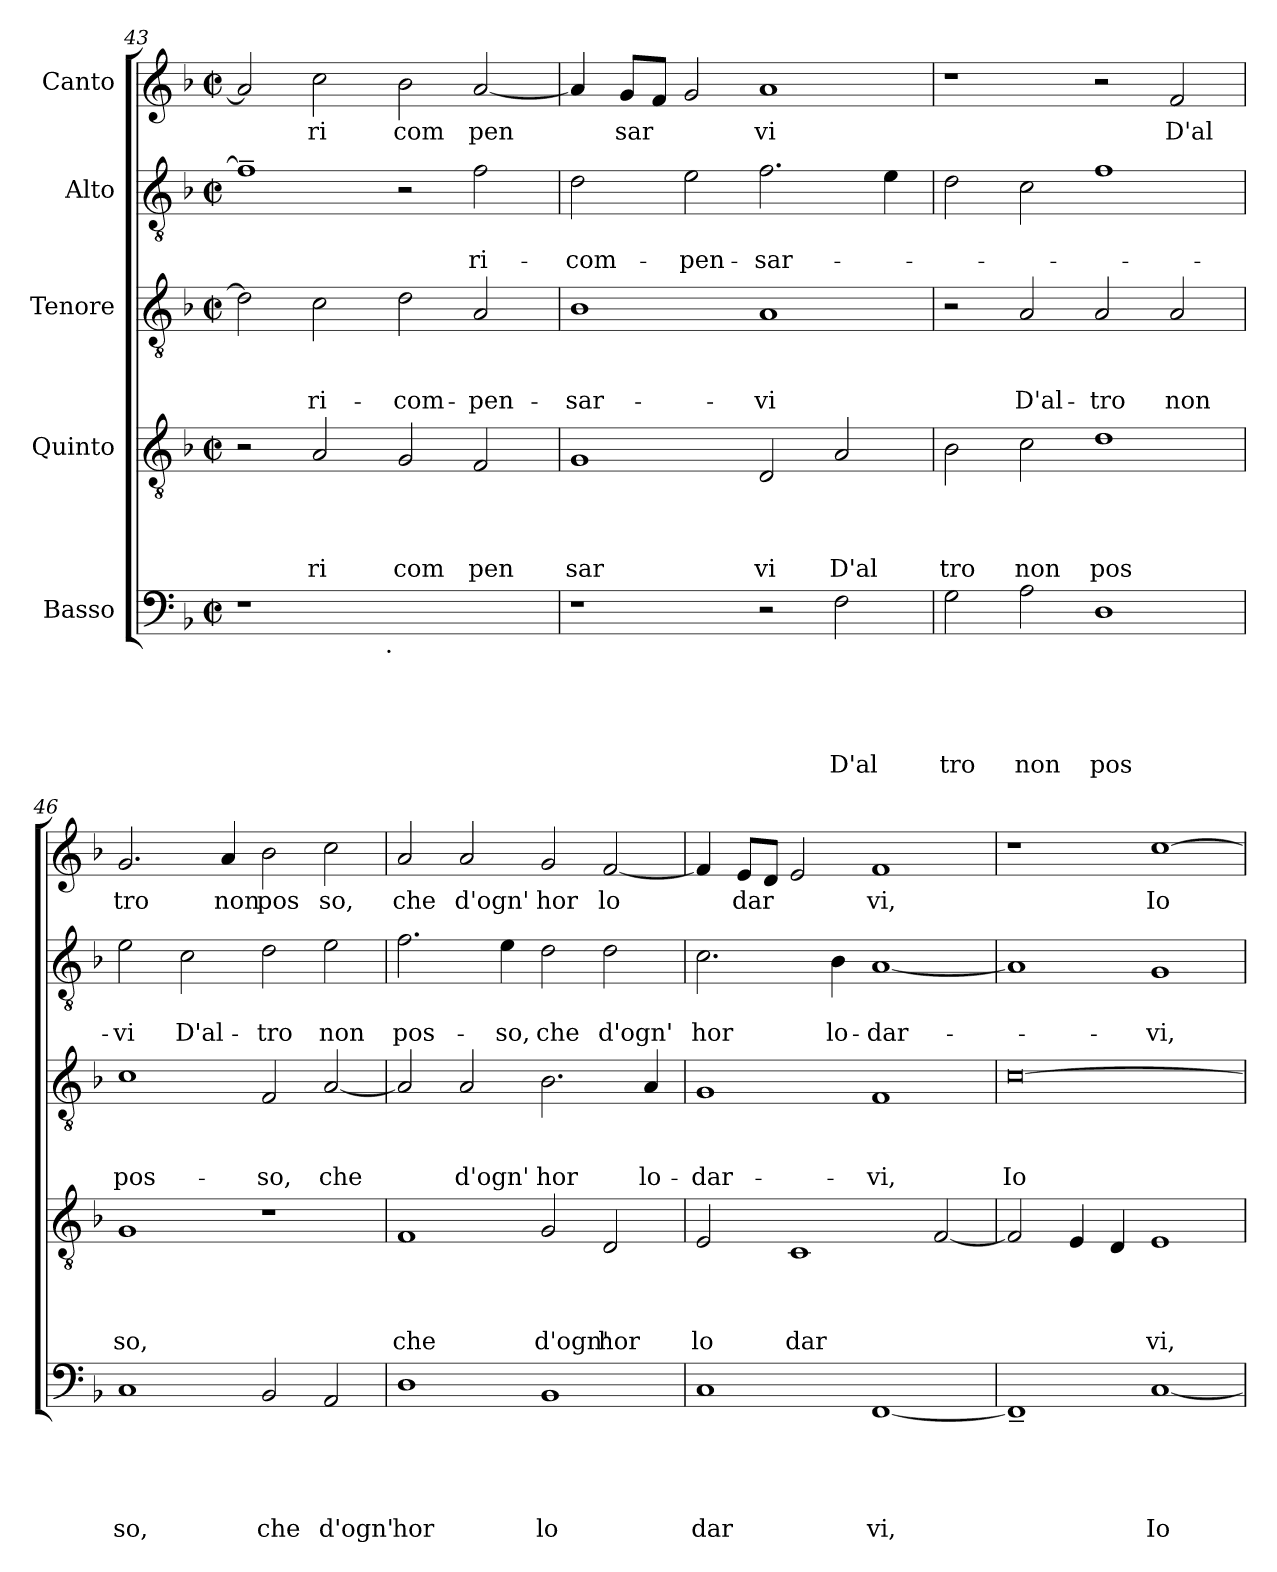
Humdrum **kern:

**kern	**text	**text	**text	**text	**text	**kern	**text	**text	**text	**text	**kern	**text	**text	**text	**kern	**text	**text	**kern	**text
*part5	*part5	*part5	*part5	*part5	*part5	*part4	*part4	*part4	*part4	*part4	*part3	*part3	*part3	*part3	*part2	*part2	*part2	*part1	*part1
*staff5	*staff5	*staff5	*staff5	*staff5	*staff5	*staff4	*staff4	*staff4	*staff4	*staff4	*staff3	*staff3	*staff3	*staff3	*staff2	*staff2	*staff2	*staff1	*staff1
*I"Basso	*	*	*	*	*	*I"Quinto	*	*	*	*	*I"Tenore	*	*	*	*I"Alto	*	*	*I"Canto	*
!!LO:LB:g=z
*clefF4	*	*	*	*	*	*clefGv2	*	*	*	*	*clefGv2	*	*	*	*clefGv2	*	*	*clefG2	*
*k[b-]	*	*	*	*	*	*k[b-]	*	*	*	*	*k[b-]	*	*	*	*k[b-]	*	*	*k[b-]	*
*F:	*	*	*	*	*	*F:	*	*	*	*	*F:	*	*	*	*F:	*	*	*F:	*
*M2/2	*	*	*	*	*	*M2/2	*	*	*	*	*M2/2	*	*	*	*M2/2	*	*	*M2/2	*
*met(c|)	*	*	*	*	*	*met(c|)	*	*	*	*	*met(c|)	*	*	*	*met(c|)	*	*	*met(c|)	*
=43	=43	=43	=43	=43	=43	=43	=43	=43	=43	=43	=43	=43	=43	=43	=43	=43	=43	=43	=43
*^	*	*	*	*	*	*	*	*	*	*	*	*	*	*	*	*	*	*	*
1r	2ryy	.	.	.	.	.	2r	.	.	.	.	2d\]	.	.	.	1f~>]	.	.	2a/]	.
!	!	!	!	!	!	!	!	!	!	!	!LO:LY:b	!	!	!	!LO:LY:b	!	!	!	!	!LO:LY:b
.	4...ryy	.	.	.	.	.	2A/	.	.	.	ri	2c\	.	.	ri-	.	.	.	2cc\	ri
!	!LO:TX:b:t=.	!	!	!	!	!	!	!	!	!	!	!	!	!	!	!	!	!	!	!
.	1ryy	.	.	.	.	.	.	.	.	.	.	.	.	.	.	.	.	.	.	.
!	!	!	!	!	!	!	!	!	!	!	!LO:LY:b	!	!	!	!LO:LY:b	!	!	!	!	!LO:LY:b
1ryy	.	.	.	.	.	.	2G/	.	.	.	com	2d\	.	.	-com-	2r	.	.	2b-\	com
!	!	!	!	!	!	!	!	!	!	!	!LO:LY:b	!	!	!	!LO:LY:b	!	!	!LO:LY:b	!	!LO:LY:b
.	.	.	.	.	.	.	2F/	.	.	.	pen	2A/	.	.	-pen-	2f\	.	ri-	[<2a/	pen
.	32ryy	.	.	.	.	.	.	.	.	.	.	.	.	.	.	.	.	.	.	.
=44	=44	=44	=44	=44	=44	=44	=44	=44	=44	=44	=44	=44	=44	=44	=44	=44	=44	=44	=44	=44
!	!	!	!	!	!	!	!	!	!	!	!LO:LY:b	!	!	!	!LO:LY:b	!	!	!LO:LY:b	!	!
*v	*v	*	*	*	*	*	*	*	*	*	*	*	*	*	*	*	*	*	*	*
1r	.	.	.	.	.	1G	.	.	.	sar	1B-	.	.	-sar-	2d\	.	-com-	4a/]	.
!	!	!	!	!	!	!	!	!	!	!	!	!	!	!	!	!	!	!	!LO:LY:b
.	.	.	.	.	.	.	.	.	.	.	.	.	.	.	.	.	.	8g/L	sar
.	.	.	.	.	.	.	.	.	.	.	.	.	.	.	.	.	.	8f/J	.
!	!	!	!	!	!	!	!	!	!	!	!	!	!	!	!	!	!LO:LY:b	!	!
.	.	.	.	.	.	.	.	.	.	.	.	.	.	.	2e\	.	-pen-	2g/	.
!	!	!	!	!	!	!	!	!	!	!LO:LY:b	!	!	!	!LO:LY:b	!	!	!LO:LY:b	!	!LO:LY:b
2r	.	.	.	.	.	2D/	.	.	.	vi	1A	.	.	-vi	2.f\	.	-sar-	1a	vi
!	!	!	!	!	!LO:LY:b	!	!	!	!	!LO:LY:b	!	!	!	!	!	!	!	!	!
2F\	.	.	.	.	D'al	2A/	.	.	.	D'al	.	.	.	.	.	.	.	.	.
.	.	.	.	.	.	.	.	.	.	.	.	.	.	.	4e\	.	.	.	.
=45	=45	=45	=45	=45	=45	=45	=45	=45	=45	=45	=45	=45	=45	=45	=45	=45	=45	=45	=45
!	!	!	!	!	!LO:LY:b	!	!	!	!	!LO:LY:b	!	!	!	!	!	!	!	!	!
2G\	.	.	.	.	tro	2B-\	.	.	.	tro	2r	.	.	.	2d\	.	.	1r	.
!	!	!	!	!	!LO:LY:b	!	!	!	!	!LO:LY:b	!	!	!	!LO:LY:b	!	!	!	!	!
2A\	.	.	.	.	non	2c\	.	.	.	non	2A/	.	.	D'al-	2c\	.	.	.	.
!	!	!	!	!	!LO:LY:b	!	!	!	!	!LO:LY:b	!	!	!	!LO:LY:b	!	!	!	!	!
1D	.	.	.	.	pos	1d	.	.	.	pos	2A/	.	.	-tro	1f	.	.	2r	.
!	!	!	!	!	!	!	!	!	!	!	!	!	!	!LO:LY:b	!	!	!	!	!LO:LY:b
.	.	.	.	.	.	.	.	.	.	.	2A/	.	.	non	.	.	.	2f/	D'al
=46	=46	=46	=46	=46	=46	=46	=46	=46	=46	=46	=46	=46	=46	=46	=46	=46	=46	=46	=46
!	!	!	!	!	!LO:LY:b	!	!	!	!	!LO:LY:b	!	!	!	!LO:LY:b	!	!	!LO:LY:b	!	!LO:LY:b
1C	.	.	.	.	so,	1G	.	.	.	so,	1c	.	.	pos-	2e\	.	-vi	2.g/	tro
!	!	!	!	!	!	!	!	!	!	!	!	!	!	!	!	!	!LO:LY:b	!	!
.	.	.	.	.	.	.	.	.	.	.	.	.	.	.	2c\	.	D'al-	.	.
!	!	!	!	!	!	!	!	!	!	!	!	!	!	!	!	!	!	!	!LO:LY:b
.	.	.	.	.	.	.	.	.	.	.	.	.	.	.	.	.	.	4a/	non
!	!	!	!	!	!LO:LY:b	!	!	!	!	!	!	!	!	!LO:LY:b	!	!	!LO:LY:b	!	!LO:LY:b
2BB-/	.	.	.	.	che	1r	.	.	.	.	2F/	.	.	-so,	2d\	.	-tro	2b-\	pos
!	!	!	!	!	!LO:LY:b	!	!	!	!	!	!	!	!	!LO:LY:b	!	!	!LO:LY:b	!	!LO:LY:b
2AA/	.	.	.	.	d'ogn'	.	.	.	.	.	[<2A/	.	.	che	2e\	.	non	2cc\	so,
=47	=47	=47	=47	=47	=47	=47	=47	=47	=47	=47	=47	=47	=47	=47	=47	=47	=47	=47	=47
!	!	!	!	!	!LO:LY:b	!	!	!	!	!LO:LY:b	!	!	!	!	!	!	!LO:LY:b	!	!LO:LY:b
1D	.	.	.	.	hor	1F	.	.	.	che	2A/]	.	.	.	2.f\	.	pos-	2a/	che
!	!	!	!	!	!	!	!	!	!	!	!	!	!	!LO:LY:b	!	!	!	!	!LO:LY:b
.	.	.	.	.	.	.	.	.	.	.	2A/	.	.	d'ogn'	.	.	.	2a/	d'ogn'
!	!	!	!	!	!	!	!	!	!	!	!	!	!	!	!	!	!LO:LY:b	!	!
.	.	.	.	.	.	.	.	.	.	.	.	.	.	.	4e\	.	-so,	.	.
!	!	!	!	!	!LO:LY:b	!	!	!	!	!LO:LY:b	!	!	!	!LO:LY:b	!	!	!LO:LY:b	!	!LO:LY:b
1BB-	.	.	.	.	lo	2G/	.	.	.	d'ogn'	2.B-\	.	.	hor	2d\	.	che	2g/	hor
!	!	!	!	!	!	!	!	!	!	!LO:LY:b	!	!	!	!	!	!	!LO:LY:b	!	!LO:LY:b
.	.	.	.	.	.	2D/	.	.	.	hor	.	.	.	.	2d\	.	d'ogn'	[<2f/	lo
!	!	!	!	!	!	!	!	!	!	!	!	!	!	!LO:LY:b	!	!	!	!	!
.	.	.	.	.	.	.	.	.	.	.	4A/	.	.	lo-	.	.	.	.	.
=48	=48	=48	=48	=48	=48	=48	=48	=48	=48	=48	=48	=48	=48	=48	=48	=48	=48	=48	=48
!	!	!	!	!	!LO:LY:b	!	!	!	!	!LO:LY:b	!	!	!	!LO:LY:b	!	!	!LO:LY:b	!	!
1C	.	.	.	.	dar	2E/	.	.	.	lo	1G	.	.	-dar-	2.c\	.	hor	4f/]	.
!	!	!	!	!	!	!	!	!	!	!	!	!	!	!	!	!	!	!	!LO:LY:b
.	.	.	.	.	.	.	.	.	.	.	.	.	.	.	.	.	.	8e/L	dar
.	.	.	.	.	.	.	.	.	.	.	.	.	.	.	.	.	.	8d/J	.
!	!	!	!	!	!	!	!	!	!	!LO:LY:b	!	!	!	!	!	!	!	!	!
.	.	.	.	.	.	1C	.	.	.	dar	.	.	.	.	.	.	.	2e/	.
!	!	!	!	!	!	!	!	!	!	!	!	!	!	!	!	!	!LO:LY:b	!	!
.	.	.	.	.	.	.	.	.	.	.	.	.	.	.	4B-\	.	lo-	.	.
!	!	!	!	!	!LO:LY:b	!	!	!	!	!	!	!	!	!LO:LY:b	!	!	!LO:LY:b	!	!LO:LY:b
[>1FF	.	.	.	.	vi,	.	.	.	.	.	1F	.	.	-vi,	[>1A	.	-dar-	1f	vi,
.	.	.	.	.	.	[>2F/	.	.	.	.	.	.	.	.	.	.	.	.	.
!!LO:PB:g=z
=49	=49	=49	=49	=49	=49	=49	=49	=49	=49	=49	=49	=49	=49	=49	=49	=49	=49	=49	=49
!	!	!	!	!	!	!	!	!	!	!	!	!	!	!LO:LY:b	!	!	!	!	!
1FF~<]	.	.	.	.	.	2F/]	.	.	.	.	[>0c	.	.	Io	1A]	.	.	1r	.
.	.	.	.	.	.	4E/	.	.	.	.	.	.	.	.	.	.	.	.	.
.	.	.	.	.	.	4D/	.	.	.	.	.	.	.	.	.	.	.	.	.
!	!	!	!	!	!LO:LY:b	!	!	!	!	!LO:LY:b	!	!	!	!	!	!	!LO:LY:b	!	!LO:LY:b
[<1C	.	.	.	.	Io	1E	.	.	.	vi,	.	.	.	.	1G	.	-vi,	[>1cc	Io
=	=	=	=	=	=	=	=	=	=	=	=	=	=	=	=	=	=	=	=
*-	*-	*-	*-	*-	*-	*-	*-	*-	*-	*-	*-	*-	*-	*-	*-	*-	*-	*-	*-
